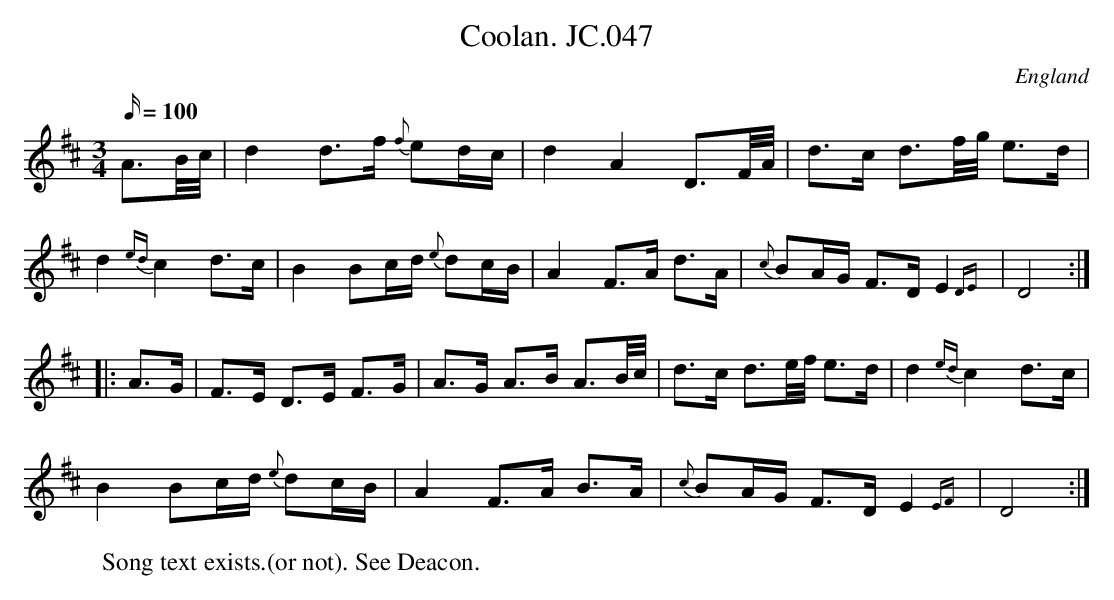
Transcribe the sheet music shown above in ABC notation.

X:1
T:Coolan. JC.047
M:3/4
L:1/16
Q:100
O:England
K:D
A3B/c/|d4 d3f{f} e2dc|d4A4 D3F/A/|d3c d3f/g/ e3d|!
d4{ed}c4 d3c|B4 B2cd {e}d2cB|A4F3A d3A|{c}B2AG F3DE4{DE}|D8:|!
|:A3G|F3E D3E F3G|
A3G A3B  A3B/c/|d3c d3e/f/ e3d|d4{ed}c4 d3c|!B4B2cd {e}d2cB|
A4F3A B3A|{c}B2AG F3DE4{EF}|D8:|]
W:Song text exists.(or not). See Deacon.
